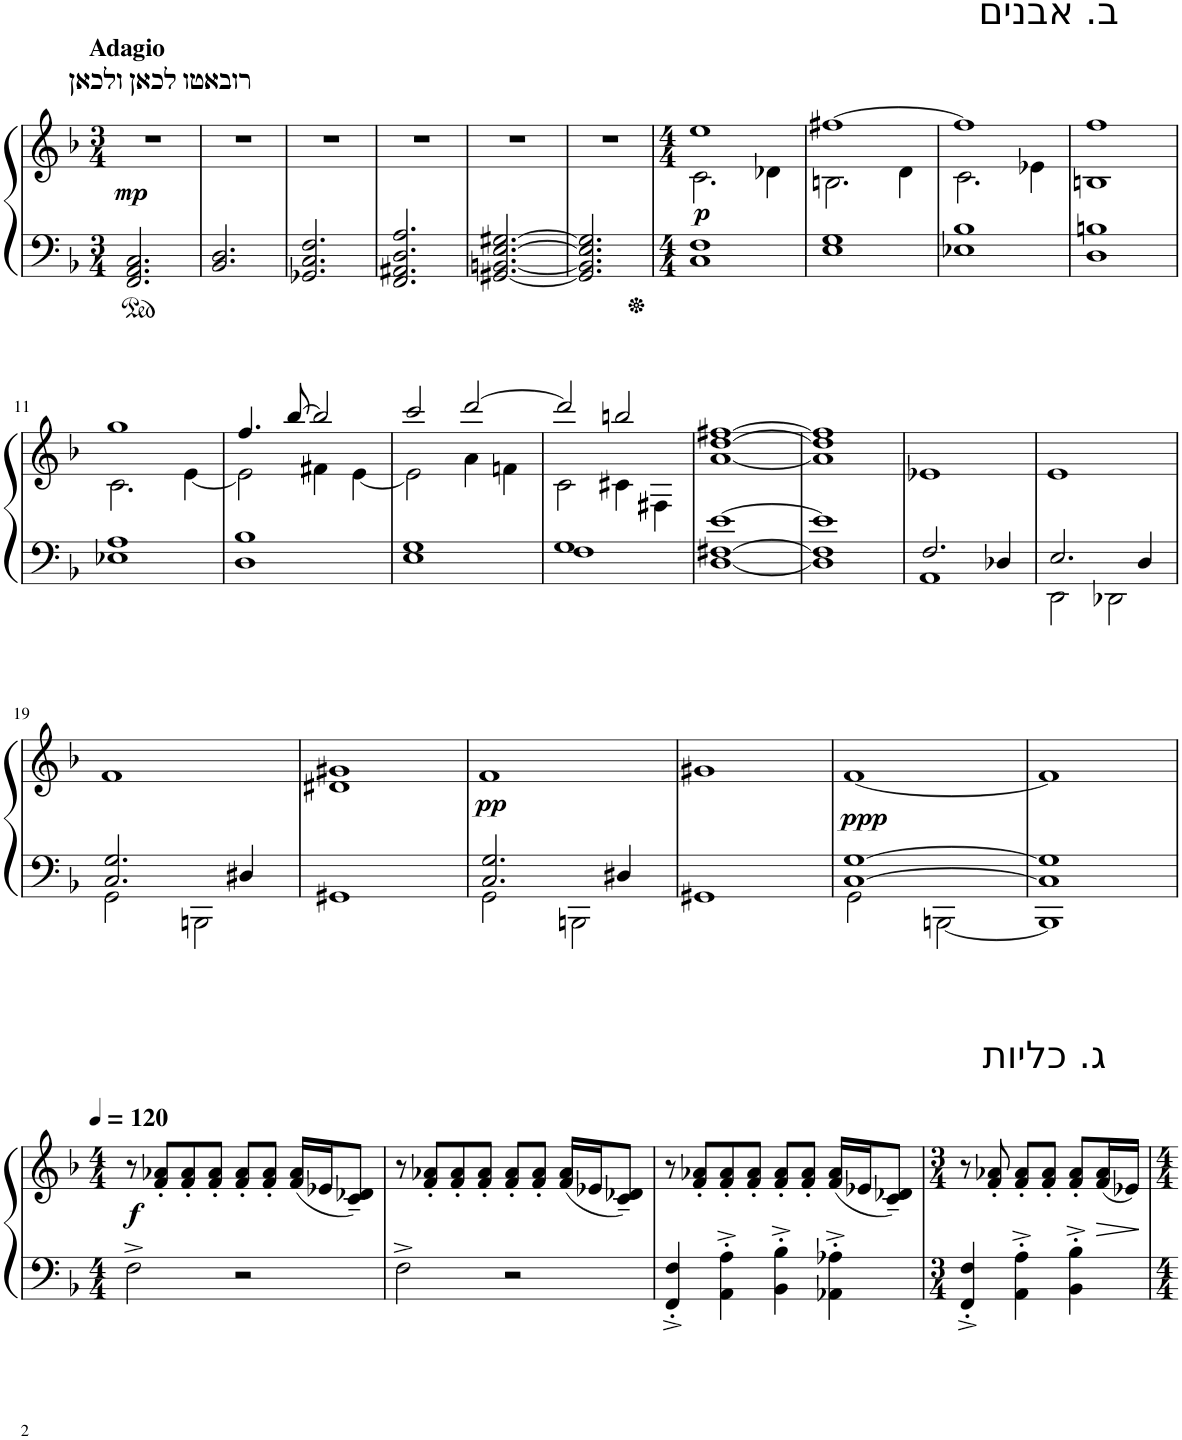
**kern	**kern	**dynam
*part1	*part1	*part1
*staff2	*staff1	*staff1/2
*I"Piano	*	*
*I'Pno.	*	*
!!LO:PB:g=z
*clefF4	*clefG2	*
*k[b-]	*k[b-]	*
*M3/4	*M3/4	*
=1	=1	=1
!	!LO:TX:a:B:t=רובאטו לכאן ולכאן	!
!	!LO:TX:a:B:t=Adagio	!
!	!	!LO:DY:b
2.FF/ 2.AA/ 2.C/	2.r	mp
=2	=2	=2
2.BB-/ 2.D/	2.r	.
=3	=3	=3
2.GG-X/ 2.C/ 2.F/	2.r	.
=4	=4	=4
2.FF/ 2.AA#X/ 2.D/ 2.A/	2.r	.
=5	=5	=5
[2.GG#X/ [2.BBn/ [2.E/ [2.G#X/	2.r	.
=6	=6	=6
2.GG#/] 2.BB/] 2.E/] 2.G#/]	2.r	.
=7	=7	=7
*M4/4	*M4/4	*
*^	*^	*
!	!	!	!	!LO:DY:b
1F	1C	1ee	2.c\	p
.	.	.	4d-X\	.
*v	*v	*	*	*
=8	=8	=8	=8
1E 1G	[1ff#X	2.Bn\	.
.	.	4d\	.
=9	=9	=9	=9
1E-X 1B-	1ff#]	2.c\	.
.	.	4e-X\	.
=10	=10	=10	=10
1D 1Bn	1ff	1Bn	.
!!LO:LB:g=z	!!
=11	=11	=11	=11
1E-X 1A	1gg	2.c\	.
.	.	[4e\	.
=12	=12	=12	=12
1D 1B-	4.ff/	2e\]	.
.	[8bb-/	.	.
.	2bb-/]	4f#X\	.
.	.	[4e\	.
=13	=13	=13	=13
1E 1G	2ccc/	2e\]	.
.	[2ddd/	4a\	.
.	.	4fn\	.
=14	=14	=14	=14
*^	*	*	*
1G	1F	2ddd/]	2c\	.
.	.	2bbn/	4c#X\	.
.	.	.	4F#X\	.
*	*	*v	*v	*
=15	=15	=15	=15
*	*^	*	*
[1F#X	[1D	[1e	[1a [1dd [1ff#X	.
*	*v	*v	*	*
=16	=16	=16	=16
1D] 1F#]	1e]	1a] 1dd] 1ff#]	.
=17	=17	=17	=17
2.F/	1AA	1e-X	.
4D-X/	.	.	.
=18	=18	=18	=18
2.E/	2DD\	1e	.
.	2DD-X\	.	.
4D/	.	.	.
!!LO:LB:g=z
=19	=19	=19	=19
*	*^	*	*
2.C/ 2.G/	2GG\	2ryy	1f	.
.	2ryy	2BBBn\	.	.
4D#X/	.	.	.	.
*v	*v	*v	*	*
=20	=20	=20
1GG#X	1d#X 1g#X	.
=21	=21	=21
*^	*	*
!	!	!	!LO:DY:b
2.C/ 2.G/	2GG\	1f	pp
.	2BBBn\	.	.
4D#X/	.	.	.
*v	*v	*	*
=22	=22	=22
1GG#X	1g#X	.
=23	=23	=23
*^	*	*
*	*^	*	*
!	!	!	!	!LO:DY:b
[1C [1G	2ryy	2GG\	[1f	ppp
.	[2BBBn\	2ryy	.	.
*	*v	*v	*	*
=24	=24	=24	=24
1C] 1G]	1BBB]	1f]	.
*v	*v	*	*
!!LO:LB:g=z
=1	=1	=1
*M4/4	*M4/4	*
*	*MM120	*
*^	*	*
!	!	!	!LO:DY:b
*v	*v	*	*
2F^\	8r	f
.	8f/' 8a-X/'L	.
.	8f/' 8a-/'	.
.	8f/' 8a-/'J	.
2r	8f/' 8a-/'L	.
.	8f/' 8a-/'J	.
.	(16f/ 16a-/LL	.
.	16e-X/J	.
.	8c/~ 8d-X/~J)	.
=2	=2	=2
2F^\	8r	.
.	8f/' 8a-X/'L	.
.	8f/' 8a-/'	.
.	8f/' 8a-/'J	.
2r	8f/' 8a-/'L	.
.	8f/' 8a-/'J	.
.	(16f/ 16a-/LL	.
.	16e-X/J	.
.	8c/~ 8d-X/~J)	.
=3	=3	=3
4FF/'^ 4F/'^	8r	.
.	8f/' 8a-X/'L	.
4AA\'^ 4A\'^	8f/' 8a-/'	.
.	8f/' 8a-/'J	.
4BB-\'^ 4B-\'^	8f/' 8a-/'L	.
.	8f/' 8a-/'J	.
4AA-X\'^ 4A-X\'^	(16f/ 16a-/LL	.
.	16e-X/J	.
.	8c/~ 8d-X/~J)	.
=4	=4	=4
*M3/4	*M3/4	*
4FF/'^ 4F/'^	8r	.
.	8f/' 8a-X/'	.
4AA\'^ 4A\'^	8f/' 8a-/'L	.
.	8f/' 8a-/'J	.
4BB-\'^ 4B-\'^	8f/' 8a-/'L	.
!	!	!LO:HP:b
.	(16f/ 16a-/L	>
.	16e-X/JJ)	.
.	.	]
=	=	=
*-	*-	*-
